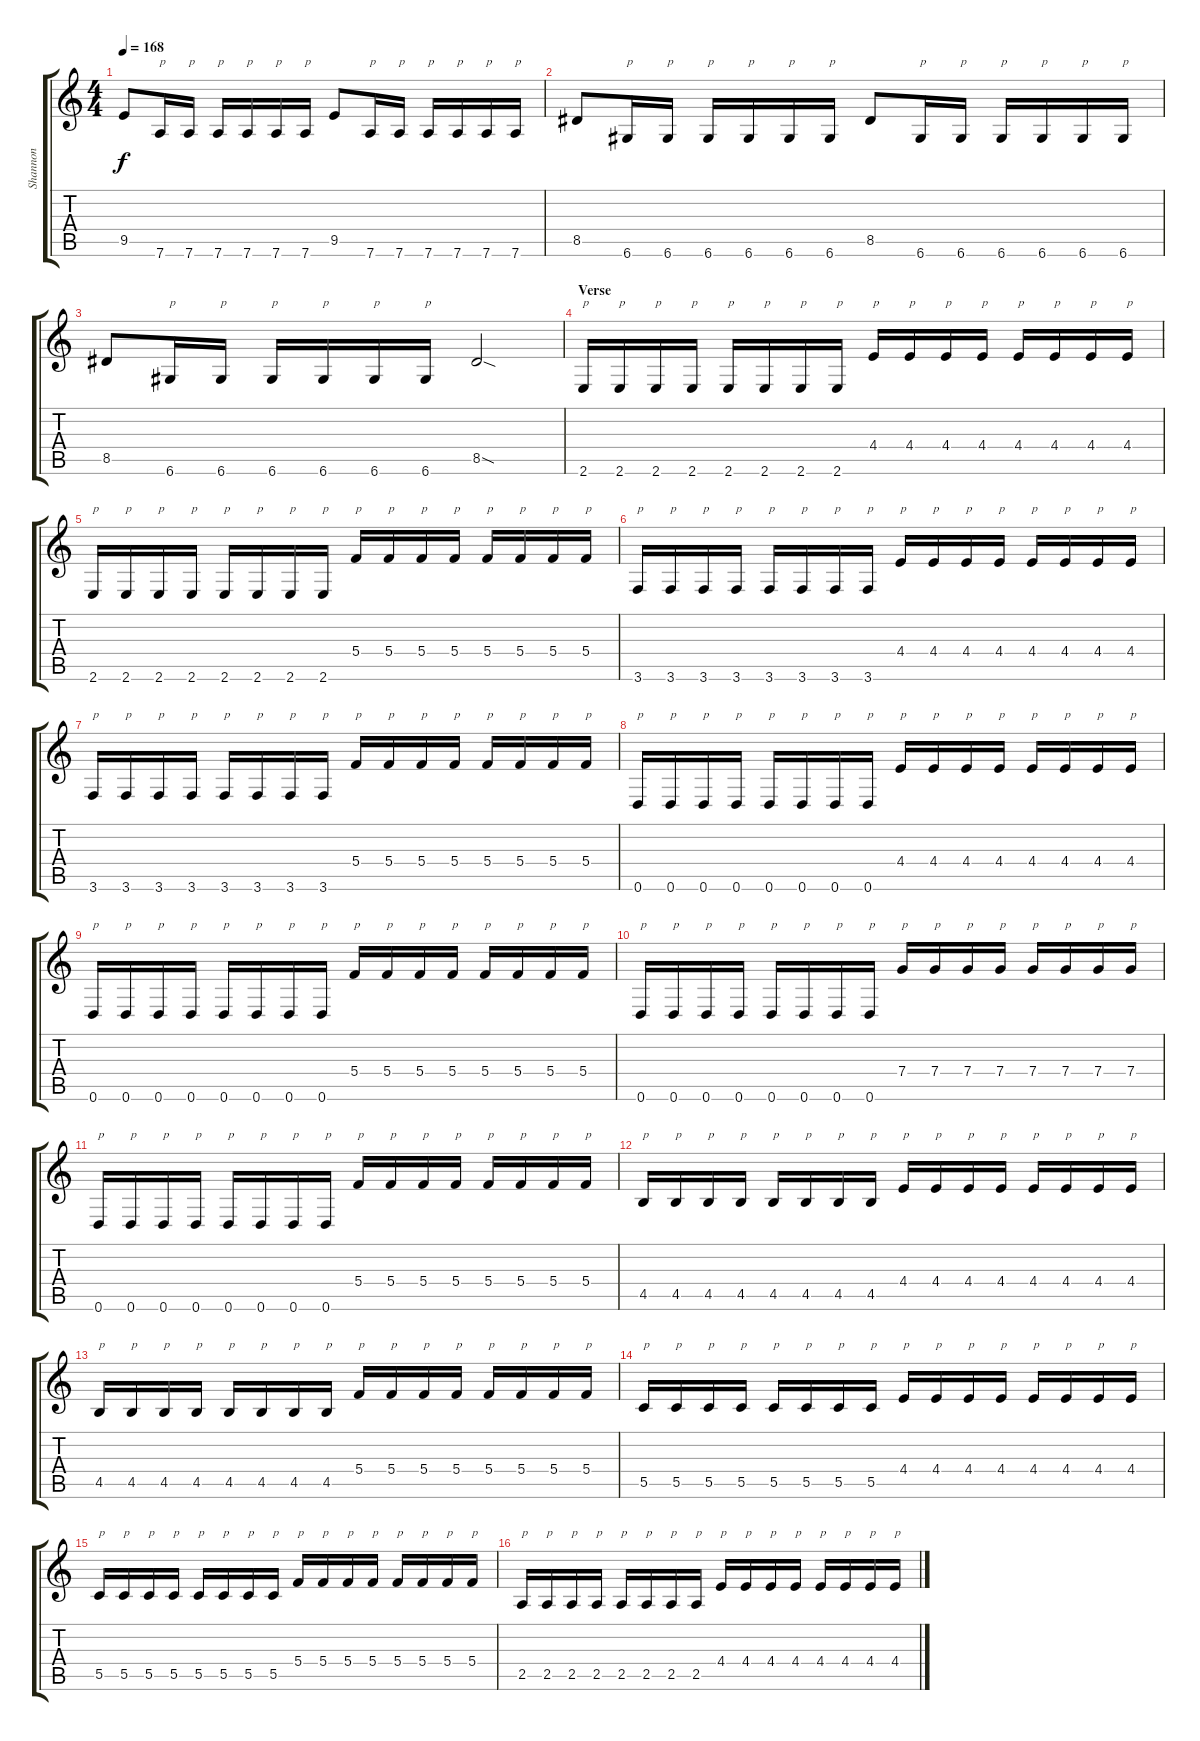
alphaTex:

\track ("Shannon" "Shannon") {instrument distortionguitar}
\staff {score tabs}
\tuning (D4 A3 F3 C3 G2 D2) {hide}
\ts (4 4)
\tempo 168
\clef g2
\ks c
9.5.8{dy f} 7.6.16{txt "p"} 7.6.16{txt "p"} 7.6.16{txt "p"} 7.6.16{txt "p"} 7.6.16{txt "p"} 7.6.16{txt "p"} 9.5.8 7.6.16{txt "p"} 7.6.16{txt "p"} 7.6.16{txt "p"} 7.6.16{txt "p"} 7.6.16{txt "p"} 7.6.16{txt "p"} |
8.5.8 6.6.16{txt "p"} 6.6.16{txt "p"} 6.6.16{txt "p"} 6.6.16{txt "p"} 6.6.16{txt "p"} 6.6.16{txt "p"} 8.5.8 6.6.16{txt "p"} 6.6.16{txt "p"} 6.6.16{txt "p"} 6.6.16{txt "p"} 6.6.16{txt "p"} 6.6.16{txt "p"} |
8.5.8 6.6.16{txt "p"} 6.6.16{txt "p"} 6.6.16{txt "p"} 6.6.16{txt "p"} 6.6.16{txt "p"} 6.6.16{txt "p"} 8.5{sod}.2 |
\section ("" "Verse")
2.6.16{txt "p" volume 11} 2.6.16{txt "p"} 2.6.16{txt "p"} 2.6.16{txt "p"} 2.6.16{txt "p"} 2.6.16{txt "p"} 2.6.16{txt "p"} 2.6.16{txt "p"} 4.4.16{txt "p"} 4.4.16{txt "p"} 4.4.16{txt "p"} 4.4.16{txt "p"} 4.4.16{txt "p"} 4.4.16{txt "p"} 4.4.16{txt "p"} 4.4.16{txt "p"} |
2.6.16{txt "p"} 2.6.16{txt "p"} 2.6.16{txt "p"} 2.6.16{txt "p"} 2.6.16{txt "p"} 2.6.16{txt "p"} 2.6.16{txt "p"} 2.6.16{txt "p"} 5.4.16{txt "p"} 5.4.16{txt "p"} 5.4.16{txt "p"} 5.4.16{txt "p"} 5.4.16{txt "p"} 5.4.16{txt "p"} 5.4.16{txt "p"} 5.4.16{txt "p"} |
3.6.16{txt "p"} 3.6.16{txt "p"} 3.6.16{txt "p"} 3.6.16{txt "p"} 3.6.16{txt "p"} 3.6.16{txt "p"} 3.6.16{txt "p"} 3.6.16{txt "p"} 4.4.16{txt "p"} 4.4.16{txt "p"} 4.4.16{txt "p"} 4.4.16{txt "p"} 4.4.16{txt "p"} 4.4.16{txt "p"} 4.4.16{txt "p"} 4.4.16{txt "p"} |
3.6.16{txt "p"} 3.6.16{txt "p"} 3.6.16{txt "p"} 3.6.16{txt "p"} 3.6.16{txt "p"} 3.6.16{txt "p"} 3.6.16{txt "p"} 3.6.16{txt "p"} 5.4.16{txt "p"} 5.4.16{txt "p"} 5.4.16{txt "p"} 5.4.16{txt "p"} 5.4.16{txt "p"} 5.4.16{txt "p"} 5.4.16{txt "p"} 5.4.16{txt "p"} |
0.6.16{txt "p"} 0.6.16{txt "p"} 0.6.16{txt "p"} 0.6.16{txt "p"} 0.6.16{txt "p"} 0.6.16{txt "p"} 0.6.16{txt "p"} 0.6.16{txt "p"} 4.4.16{txt "p"} 4.4.16{txt "p"} 4.4.16{txt "p"} 4.4.16{txt "p"} 4.4.16{txt "p"} 4.4.16{txt "p"} 4.4.16{txt "p"} 4.4.16{txt "p"} |
0.6.16{txt "p"} 0.6.16{txt "p"} 0.6.16{txt "p"} 0.6.16{txt "p"} 0.6.16{txt "p"} 0.6.16{txt "p"} 0.6.16{txt "p"} 0.6.16{txt "p"} 5.4.16{txt "p"} 5.4.16{txt "p"} 5.4.16{txt "p"} 5.4.16{txt "p"} 5.4.16{txt "p"} 5.4.16{txt "p"} 5.4.16{txt "p"} 5.4.16{txt "p"} |
0.6.16{txt "p"} 0.6.16{txt "p"} 0.6.16{txt "p"} 0.6.16{txt "p"} 0.6.16{txt "p"} 0.6.16{txt "p"} 0.6.16{txt "p"} 0.6.16{txt "p"} 7.4.16{txt "p"} 7.4.16{txt "p"} 7.4.16{txt "p"} 7.4.16{txt "p"} 7.4.16{txt "p"} 7.4.16{txt "p"} 7.4.16{txt "p"} 7.4.16{txt "p"} |
0.6.16{txt "p"} 0.6.16{txt "p"} 0.6.16{txt "p"} 0.6.16{txt "p"} 0.6.16{txt "p"} 0.6.16{txt "p"} 0.6.16{txt "p"} 0.6.16{txt "p"} 5.4.16{txt "p"} 5.4.16{txt "p"} 5.4.16{txt "p"} 5.4.16{txt "p"} 5.4.16{txt "p"} 5.4.16{txt "p"} 5.4.16{txt "p"} 5.4.16{txt "p"} |
4.5.16{txt "p"} 4.5.16{txt "p"} 4.5.16{txt "p"} 4.5.16{txt "p"} 4.5.16{txt "p"} 4.5.16{txt "p"} 4.5.16{txt "p"} 4.5.16{txt "p"} 4.4.16{txt "p"} 4.4.16{txt "p"} 4.4.16{txt "p"} 4.4.16{txt "p"} 4.4.16{txt "p"} 4.4.16{txt "p"} 4.4.16{txt "p"} 4.4.16{txt "p"} |
4.5.16{txt "p"} 4.5.16{txt "p"} 4.5.16{txt "p"} 4.5.16{txt "p"} 4.5.16{txt "p"} 4.5.16{txt "p"} 4.5.16{txt "p"} 4.5.16{txt "p"} 5.4.16{txt "p"} 5.4.16{txt "p"} 5.4.16{txt "p"} 5.4.16{txt "p"} 5.4.16{txt "p"} 5.4.16{txt "p"} 5.4.16{txt "p"} 5.4.16{txt "p"} |
5.5.16{txt "p"} 5.5.16{txt "p"} 5.5.16{txt "p"} 5.5.16{txt "p"} 5.5.16{txt "p"} 5.5.16{txt "p"} 5.5.16{txt "p"} 5.5.16{txt "p"} 4.4.16{txt "p"} 4.4.16{txt "p"} 4.4.16{txt "p"} 4.4.16{txt "p"} 4.4.16{txt "p"} 4.4.16{txt "p"} 4.4.16{txt "p"} 4.4.16{txt "p"} |
5.5.16{txt "p"} 5.5.16{txt "p"} 5.5.16{txt "p"} 5.5.16{txt "p"} 5.5.16{txt "p"} 5.5.16{txt "p"} 5.5.16{txt "p"} 5.5.16{txt "p"} 5.4.16{txt "p"} 5.4.16{txt "p"} 5.4.16{txt "p"} 5.4.16{txt "p"} 5.4.16{txt "p"} 5.4.16{txt "p"} 5.4.16{txt "p"} 5.4.16{txt "p"} |
2.5.16{txt "p"} 2.5.16{txt "p"} 2.5.16{txt "p"} 2.5.16{txt "p"} 2.5.16{txt "p"} 2.5.16{txt "p"} 2.5.16{txt "p"} 2.5.16{txt "p"} 4.4.16{txt "p"} 4.4.16{txt "p"} 4.4.16{txt "p"} 4.4.16{txt "p"} 4.4.16{txt "p"} 4.4.16{txt "p"} 4.4.16{txt "p"} 4.4.16{txt "p"}
